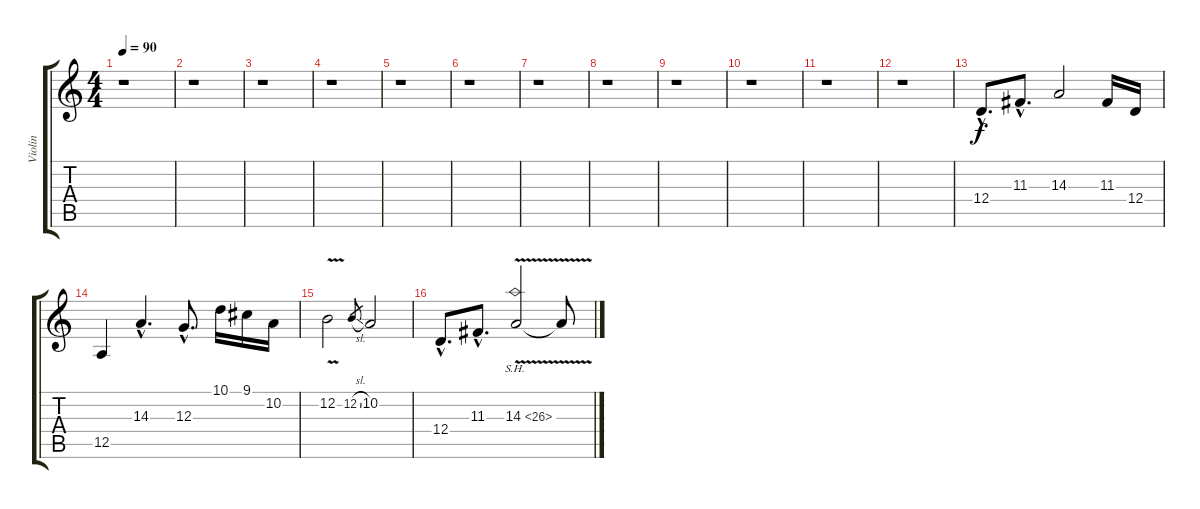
\track ("Violin" "Violin") {instrument violin}
\staff {score tabs}
\tuning (E4 B3 G3 D3 A2 D2) {hide}
\ts (4 4)
\tempo 90
\clef g2
\ks c
r.1{dy f} |
r.1 |
r.1 |
r.1 |
r.1 |
r.1 |
r.1 |
r.1 |
r.1 |
r.1 |
r.1 |
r.1 |
12.4{hac}.8{d} 11.3{hac}.8{d} 14.3.2 11.3.16 12.4.16 |
12.5.4 14.3{hac}.4{d} 12.3{hac}.8{d} 10.1.16 9.1.16 10.2.16 |
12.2{v}.2 12.2{sl}.8{gr} 10.2.2 |
12.4{hac}.8{d} 11.3{hac}.8{d} 14.3{sh 12 v}.2{volume 0} 14.3{t}.8
